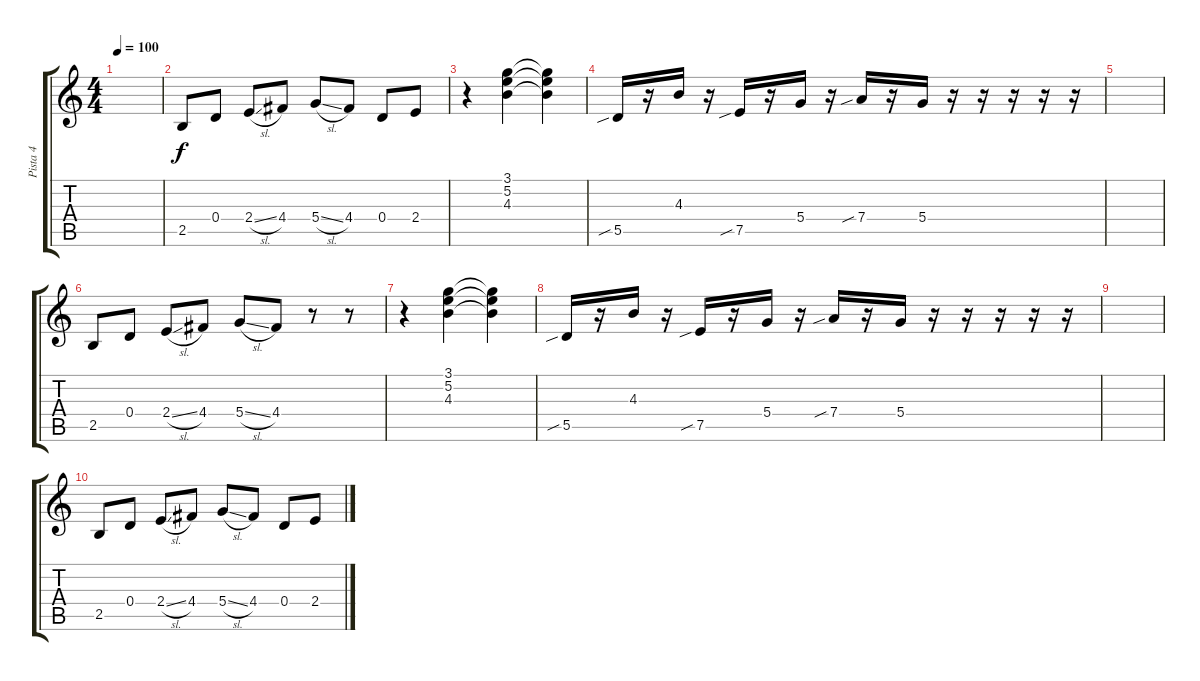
\track ("Pista 4" "Pista 4") {instrument distortionguitar}
\staff {score tabs}
\tuning (E4 B3 G3 D3 A2 E2) {hide}
\ts (4 4)
\tempo 100
\clef g2
\ks c
|
2.5.8 0.4.8 2.4{sl}.8 4.4.8 5.4{sl}.8 4.4.8 0.4.8 2.4.8 |
r.4 (3.1 5.2 4.3).4 (3.1{t} 5.2{t} 4.3{t}).4 |
5.5{sib}.16 r.16 4.3.16 r.16 7.5{sib}.16 r.16 5.4.16 r.16 7.4{sib}.16 r.16 5.4.16 r.16 r.16 r.16 r.16 r.16 |
|
2.5.8 0.4.8 2.4{sl}.8 4.4.8 5.4{sl}.8 4.4.8 r.8 r.8 |
r.4 (3.1 5.2 4.3).4 (3.1{t} 5.2{t} 4.3{t}).4 |
5.5{sib}.16 r.16 4.3.16 r.16 7.5{sib}.16 r.16 5.4.16 r.16 7.4{sib}.16 r.16 5.4.16 r.16 r.16 r.16 r.16 r.16 |
|
2.5.8 0.4.8 2.4{sl}.8 4.4.8 5.4{sl}.8 4.4.8 0.4.8 2.4.8
